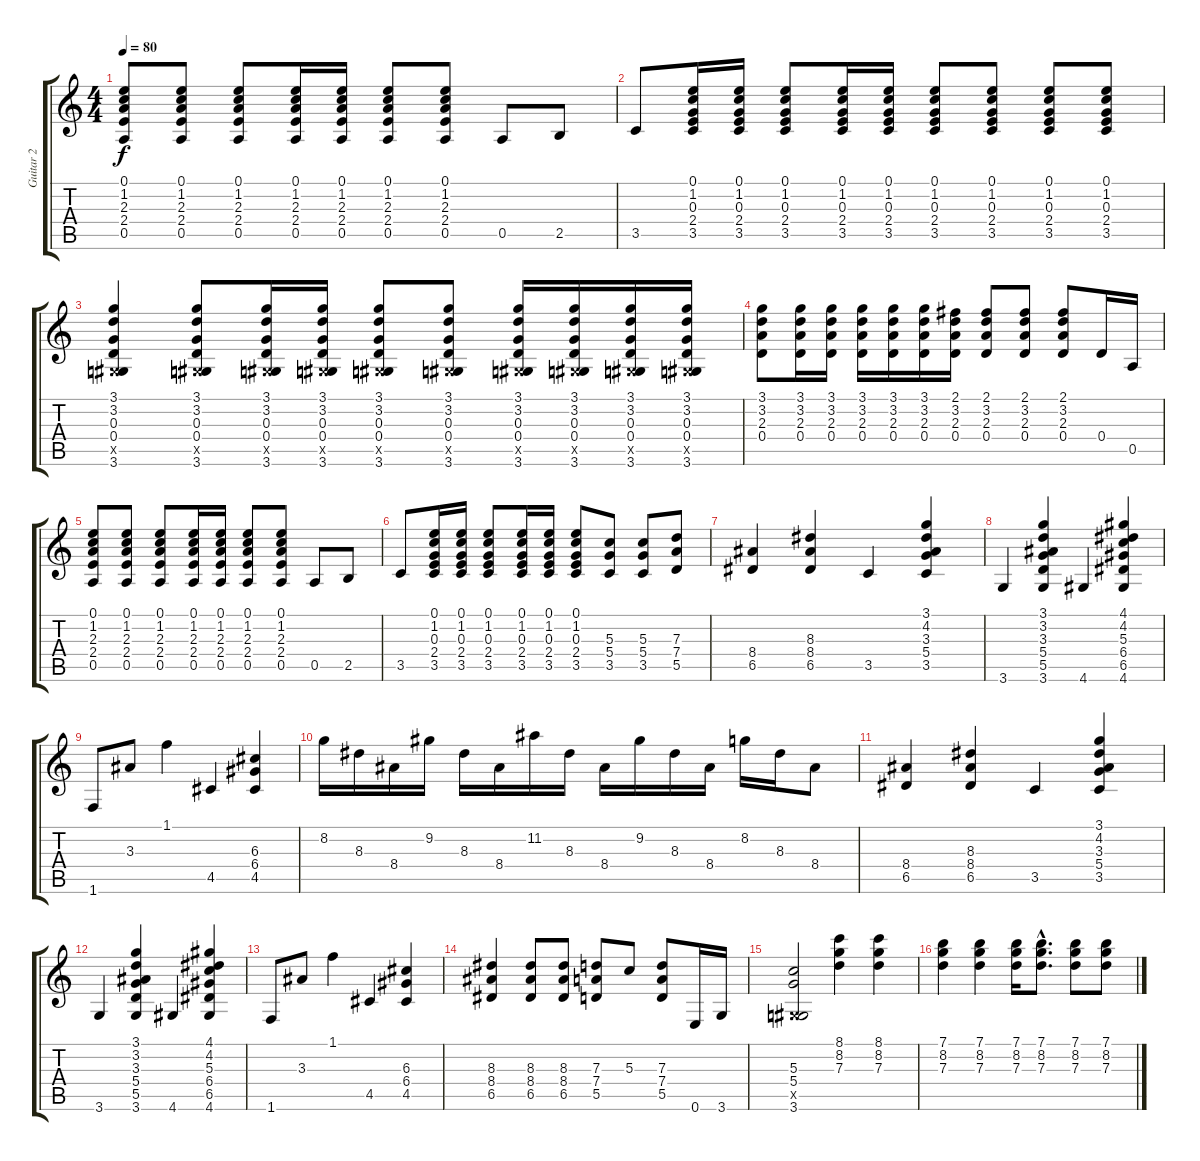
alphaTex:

\track ("Guitar 2" "Guitar 2") {instrument distortionguitar}
\staff {score tabs}
\tuning (E4 B3 G3 D3 A2 E2) {hide}
\ts (4 4)
\tempo 80
\clef g2
\ks c
(0.1 1.2 2.3 2.4 0.5).8{dy f} (0.1 1.2 2.3 2.4 0.5).8 (0.1 1.2 2.3 2.4 0.5).8 (0.1 1.2 2.3 2.4 0.5).16 (0.1 1.2 2.3 2.4 0.5).16 (0.1 1.2 2.3 2.4 0.5).8 (0.1 1.2 2.3 2.4 0.5).8 0.5.8 2.5.8 |
3.5.8 (0.1 1.2 0.3 2.4 3.5).16 (0.1 1.2 0.3 2.4 3.5).16 (0.1 1.2 0.3 2.4 3.5).8 (0.1 1.2 0.3 2.4 3.5).16 (0.1 1.2 0.3 2.4 3.5).16 (0.1 1.2 0.3 2.4 3.5).8 (0.1 1.2 0.3 2.4 3.5).8 (0.1 1.2 0.3 2.4 3.5).8 (0.1 1.2 0.3 2.4 3.5).8 |
(3.1 3.2 0.3 0.4 -1.5{x} 3.6).4 (3.1 3.2 0.3 0.4 -1.5{x} 3.6).8 (3.1 3.2 0.3 0.4 -1.5{x} 3.6).16 (3.1 3.2 0.3 0.4 -1.5{x} 3.6).16 (3.1 3.2 0.3 0.4 -1.5{x} 3.6).8 (3.1 3.2 0.3 0.4 -1.5{x} 3.6).8 (3.1 3.2 0.3 0.4 -1.5{x} 3.6).16 (3.1 3.2 0.3 0.4 -1.5{x} 3.6).16 (3.1 3.2 0.3 0.4 -1.5{x} 3.6).16 (3.1 3.2 0.3 0.4 -1.5{x} 3.6).16 |
(3.1 3.2 2.3 0.4).8 (3.1 3.2 2.3 0.4).16 (3.1 3.2 2.3 0.4).16 (3.1 3.2 2.3 0.4).16 (3.1 3.2 2.3 0.4).16 (3.1 3.2 2.3 0.4).16 (2.1 3.2 2.3 0.4).16 (2.1 3.2 2.3 0.4).8 (2.1 3.2 2.3 0.4).8 (2.1 3.2 2.3 0.4).8 0.4.16 0.5.16 |
(0.1 1.2 2.3 2.4 0.5).8 (0.1 1.2 2.3 2.4 0.5).8 (0.1 1.2 2.3 2.4 0.5).8 (0.1 1.2 2.3 2.4 0.5).16 (0.1 1.2 2.3 2.4 0.5).16 (0.1 1.2 2.3 2.4 0.5).8 (0.1 1.2 2.3 2.4 0.5).8 0.5.8 2.5.8 |
3.5.8 (0.1 1.2 0.3 2.4 3.5).16 (0.1 1.2 0.3 2.4 3.5).16 (0.1 1.2 0.3 2.4 3.5).8 (0.1 1.2 0.3 2.4 3.5).16 (0.1 1.2 0.3 2.4 3.5).16 (0.1 1.2 0.3 2.4 3.5).8 (5.3 5.4 3.5).8 (5.3 5.4 3.5).8 (7.3 7.4 5.5).8 |
(8.4 6.5).4 (8.3 8.4 6.5).4 3.5.4 (3.1 4.2 3.3 5.4 3.5).4 |
3.6.4 (3.1 3.2 3.3 5.4 5.5 3.6).4 4.6.4 (4.1 4.2 5.3 6.4 6.5 4.6).4 |
1.6.8 3.3.8 1.1.4 4.5.4 (6.3 6.4 4.5).4 |
8.2.16 8.3.16 8.4.16 9.2.16 8.3.16 8.4.16 11.2.16 8.3.16 8.4.16 9.2.16 8.3.16 8.4.16 8.2.16 8.3.16 8.4.8 |
(8.4 6.5).4 (8.3 8.4 6.5).4 3.5.4 (3.1 4.2 3.3 5.4 3.5).4 |
3.6.4 (3.1 3.2 3.3 5.4 5.5 3.6).4 4.6.4 (4.1 4.2 5.3 6.4 6.5 4.6).4 |
1.6.8 3.3.8 1.1.4 4.5.4 (6.3 6.4 4.5).4 |
(8.3 8.4 6.5).4 (8.3 8.4 6.5).8 (8.3 8.4 6.5).8 (7.3 7.4 5.5).8 5.3.8 (7.3 7.4 5.5).8 0.6.16 3.6.16 |
(5.3 5.4 -1.5{x} 3.6).2 (8.1 8.2 7.3).4 (8.1 8.2 7.3).4 |
(7.1 8.2 7.3).4 (7.1 8.2 7.3).4 (7.1 8.2 7.3).16 (7.1{hac} 8.2{hac} 7.3{hac}).8{d} (7.1 8.2 7.3).8 (7.1 8.2 7.3).8
